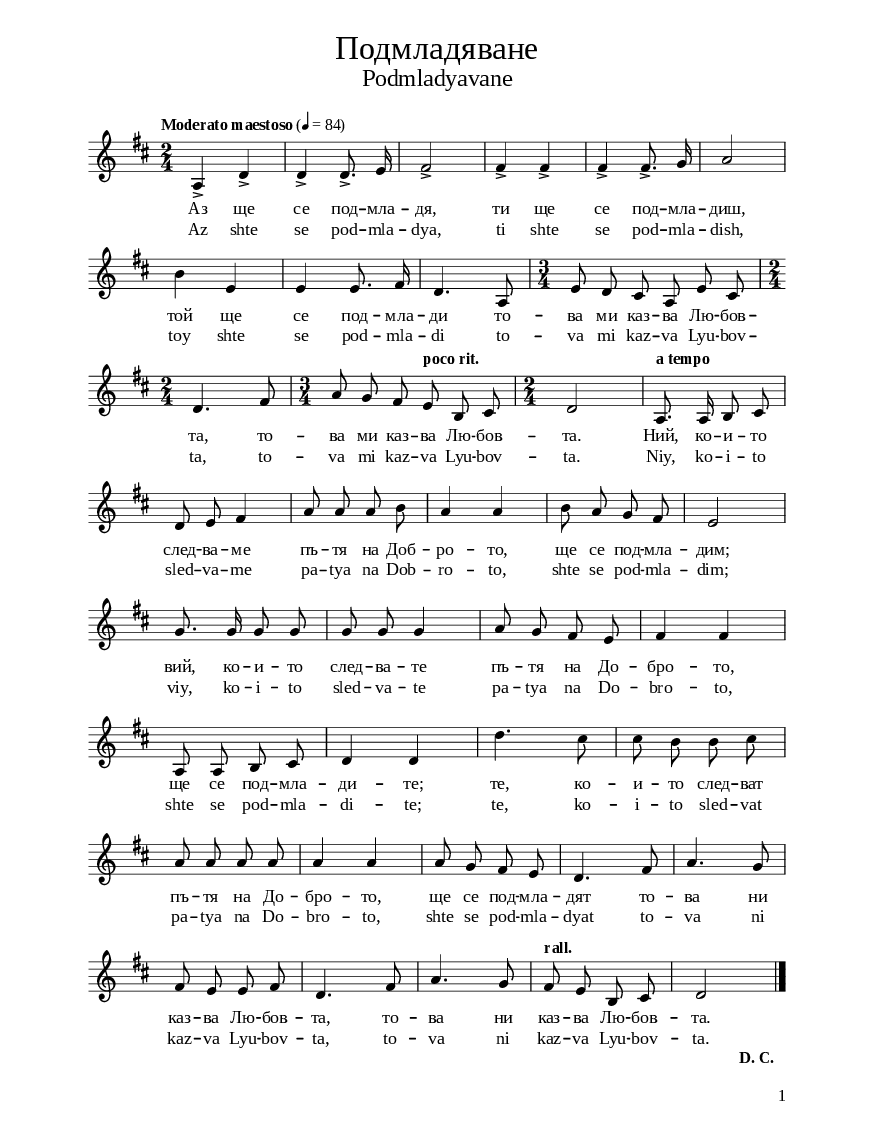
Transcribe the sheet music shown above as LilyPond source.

\version "2.24.0"

% include paper part and global functions
\include "include/globals.ily"

\bookpart {
  \label #'ref119
  \tocItem \markup "Подмладяване – Podmladyavane"
  \include "include/bookpart-paper.ily"
  \score {
    \include "include/score-layout.ily"

    \new Voice \absolute {
      \clef treble
      \key d\major
      \time2/4
      \tempoFunc "Moderato maestoso" 4 "84"
      \autoBeamOff
      a4 -> d'4 -> | % 2
      d'4 -> d'8. -> e'16 | % 3
      fis'2 -> | % 4
      fis'4 -> fis'4 -> | % 5
      fis'4 -> fis'8. -> g'16 | % 6
      a'2 \break |

      b'4 e'4 | % 8
      e'4 e'8. fis'16 | % 9
      d'4. a8 | \barNumberCheck #10
      \time 3/4  e'8 d'8 cis'8 a8 e'8 cis'8 \break | % 11
      \time 2/4  d'4. fis'8 | % 12
      \time 3/4  a'8 g'8 fis'8 \tempo "poco rit." e'8 b8 cis'8
      | % 13
      \time 2/4  d'2 | % 14
      \tempo "a tempo" a8. a16 b8 cis'8 \break | % 15
      d'8 e'8 fis'4 | % 16
      a'8 a'8 a'8 b'8 | % 17
      a'4 a'4 | % 18
      b'8 a'8 g'8 fis'8 | % 19
      e'2 \break |
      g'8. g'16 g'8 g'8 | % 21
      g'8 g'8 g'4 | % 22
      a'8 g'8 fis'8 e'8 | % 23
      fis'4 fis'4 \break | % 24
      a8 a8 b8 cis'8 | % 25
      d'4 d'4 | % 26
      d''4. cis''8 | % 27
      cis''8 b'8 b'8 cis''8 \break | % 28
      a'8 a'8 a'8 a'8 | % 29
      a'4 a'4 |
      a'8 g'8 fis'8 e'8 | % 31
      d'4. fis'8 | % 32
      a'4. g'8 \break | % 33
      fis'8 e'8 e'8 fis'8 | % 34
      d'4. fis'8 | % 35
      a'4. g'8 | % 36
       \tempo "rall." fis'8 e'8 b8 cis'8 | % 37
      d'2  \bar "|."
    }

    \addlyrics {Аз   ще   се 
   под  --  мла  --  дя,   ти   ще   се   под  --  мла  --  диш, 
   той   ще   се   под  --  мла  --  ди   то  --  ва   ми   каз  --
   ва   Лю  --  бов  --  та,   то  --  ва   ми   каз  --  ва   Лю  --
   бов  --  та.   Ний,   ко  --  и  --  то   след  --  ва  --  ме 
   пъ  --  тя   на   Доб  --  ро  --  то,   ще   се   под  --  мла  --
   дим;   вий,   ко  --  и  --  то   след  --  ва  --  те   пъ  --
   тя   на   До  --  бро  --  то,   ще   се   под  --  мла  --  ди  --
   те;   те,   ко  --  и  --  то   след  --  ват   пъ  --  тя   на 
   До  --  бро  --  то,   ще   се   под  --  мла  --  дят   то  --
   ва   ни   каз  --  ва   Лю  --  бов  --  та,   то  --  ва   ни 
   каз  --  ва   Лю  --  бов  --  та. }
    \addlyrics {Az shte se pod --
  mla --  dya,  ti shte se pod -- mla --  dish,  toy shte se pod --
  mla -- di to -- va mi kaz -- va Lyu -- bov --  ta,  to -- va mi kaz
  -- va Lyu -- bov --  ta.   Niy,  ko -- i -- to sled -- va -- me pa
  -- tya na Dob -- ro --  to,  shte se pod -- mla --  dim;   viy,  ko
  -- i -- to sled -- va -- te pa -- tya na Do -- bro --  to,  shte se
  pod -- mla -- di --  te;   te,  ko -- i -- to sled -- vat pa -- tya
  na Do -- bro --  to,  shte se pod -- mla -- dyat to -- va ni kaz --
  va Lyu -- bov --  ta,  to -- va ni kaz -- va Lyu -- bov --  ta. }

    \header {
      title = \titleFunc "Подмладяване" "Podmladyavane"
    }

    \midi{}

  } % score

  \markup \dc-one "D. C."

  \pageBreak

  % include foreign translation(s) of the song
 \version "2.22.1"

\markup \fill-line { \fontsize #deTitleFontSize "Ich werde mich verjüngen" }
\markup \null
\markup \null
\markup \fontsize #deCoupletFontSize {
  \hspace #14
    \override #`(baseline-skip . ,deCoupletBaselineSkip)

  \column {
    \line { " " }






 \line { " " Ich werde mich verjüngen,  }

 \line { " " du wirst dich verjüngen,  }

 \line { " " er wird sich verjüngen.  }

 \line { " " Das sagte mir die Liebe.  }

 \line { " " Wir, die wir den Weg des Guten befolgen, }

 \line { " " werden uns verjüngen,  }

 \line { " " ihr, die ihr den Weg des Guten befolgt, }

 \line { " " werdet euch verjüngen. }

 \line { " " Das sagte mir die Liebe. }

 \line { " " Das sagte mit die Liebe.  }

  }
}


} % bookpart
